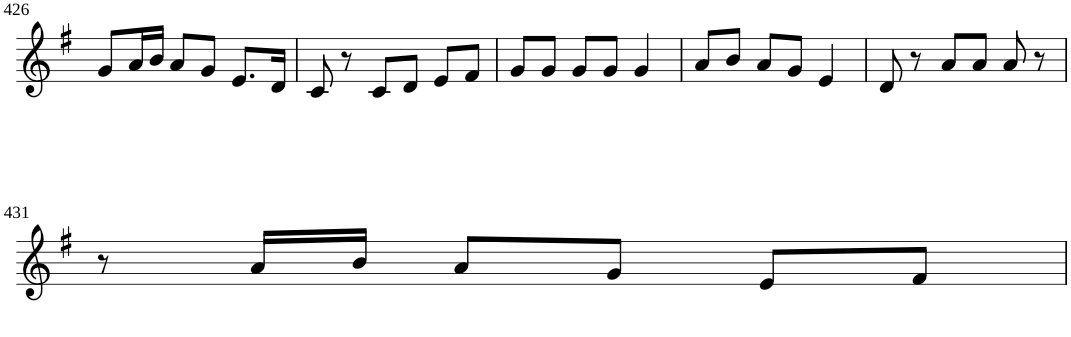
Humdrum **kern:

**kern
*part1
*staff1
*I"Violin
!!LO:PB:g=z
*clefG2
*k[f#]
*G:
*M3/4
=426
8g/L
16a/L
16b/JJ
8a/L
8g/J
8.e/L
16d/Jk
=427
8c/
8r
8c/L
8d/J
8e/L
8f#/J
=428
8g/L
8g/J
8g/L
8g/J
4g/
=429
8a/L
8b/J
8a/L
8g/J
4e/
=430
8d/
8r
8a/L
8a/J
8a/
8r
!!LO:LB:g=z
=431
8r
16a/LL
16b/JJ
8a/L
8g/J
8e/L
8f#/J
=
*-
